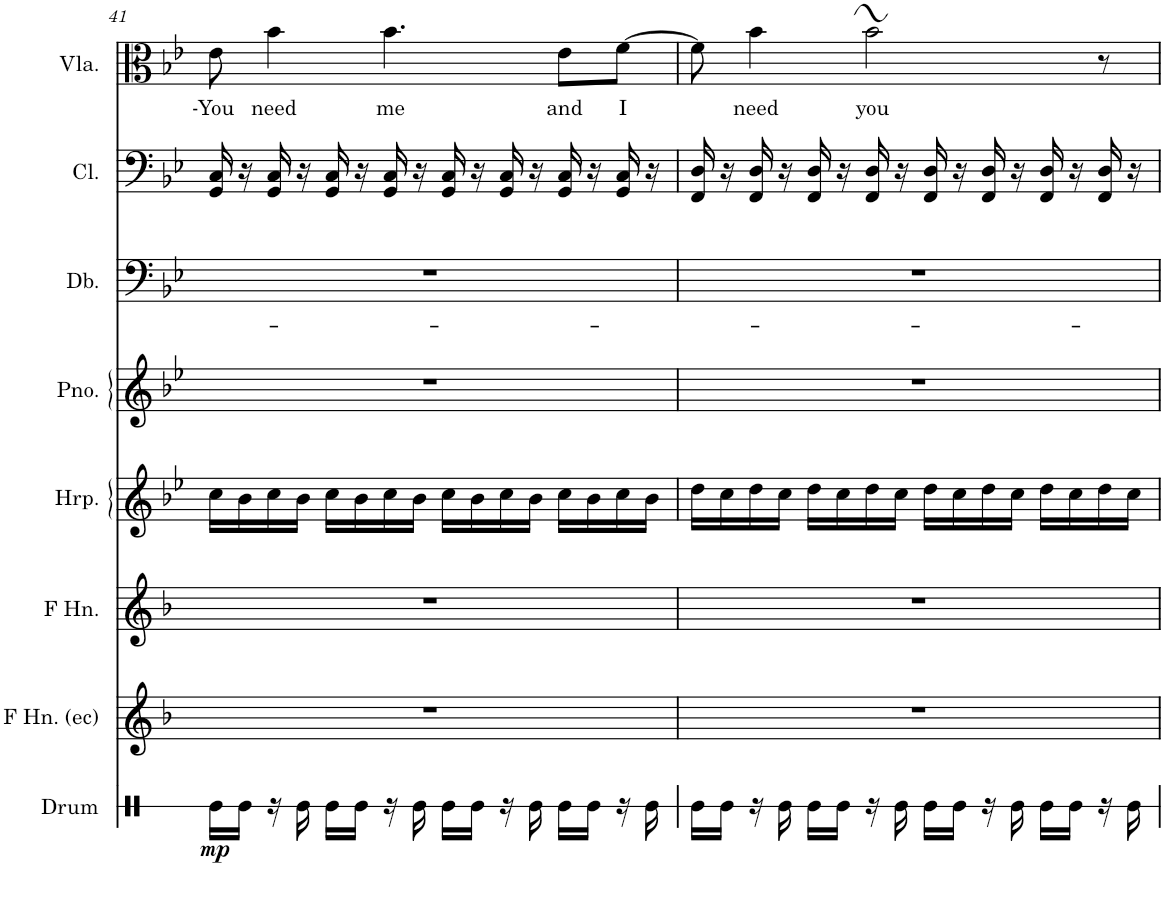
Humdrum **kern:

**kern	**dynam	**kern	**kern	**kern	**kern	**kern	**kern	**kern	**text
*part8	*part8	*part7	*part6	*part5	*part4	*part3	*part2	*part1	*part1
*staff8	*staff8	*staff7	*staff6	*staff5	*staff4	*staff3	*staff2	*staff1	*staff1
*I"Bass Drum	*	*I"French Horn (echo)	*I"French Horn	*I"Harp	*I"Piano	*I"Double Bass	*I"Cello	*I"Viola	*
*I'Drum	*	*I'F Hn. (ec)	*I'F Hn.	*I'Hrp.	*I'Pno.	*I'Db.	*I'Cl.	*I'Vla.	*
!!LO:PB:g=z
*clefX	*	*clefG2	*clefG2	*clefG2	*clefG2	*clefF4	*clefF4	*clefC3	*
*	*	*Trd4c7	*Trd4c7	*	*	*Trd7c12	*	*	*
*k[]	*	*k[b-]	*k[b-]	*k[b-e-]	*k[b-e-]	*k[b-e-]	*k[b-e-]	*k[b-e-]	*
*M4/4	*	*M4/4	*M4/4	*M4/4	*M4/4	*M4/4	*M4/4	*M4/4	*
=41	=41	=41	=41	=41	=41	=41	=41	=41	=41
!	!LO:DY:b	!	!	!	!	!	!	!	!LO:LY:b
16Re\LL	mp	1r	1r	16cc\LL	1r	1r	16GG/ 16C/	8e-\	You
16Re\JJ	.	.	.	16b-\	.	.	16r	.	.
!	!	!	!	!	!	!	!	!	!LO:LY:b
16r	.	.	.	16cc\	.	.	16GG/ 16C/	4b-\	need
16Re\	.	.	.	16b-\JJ	.	.	16r	.	.
16Re\LL	.	.	.	16cc\LL	.	.	16GG/ 16C/	.	.
16Re\JJ	.	.	.	16b-\	.	.	16r	.	.
!	!	!	!	!	!	!	!	!	!LO:LY:b
16r	.	.	.	16cc\	.	.	16GG/ 16C/	4.b-\	me
16Re\	.	.	.	16b-\JJ	.	.	16r	.	.
16Re\LL	.	.	.	16cc\LL	.	.	16GG/ 16C/	.	.
16Re\JJ	.	.	.	16b-\	.	.	16r	.	.
16r	.	.	.	16cc\	.	.	16GG/ 16C/	.	.
16Re\	.	.	.	16b-\JJ	.	.	16r	.	.
!	!	!	!	!	!	!	!	!	!LO:LY:b
16Re\LL	.	.	.	16cc\LL	.	.	16GG/ 16C/	8e-\L	and
16Re\JJ	.	.	.	16b-\	.	.	16r	.	.
!	!	!	!	!	!	!	!	!	!LO:LY:b
16r	.	.	.	16cc\	.	.	16GG/ 16C/	[8f\J	I
16Re\	.	.	.	16b-\JJ	.	.	16r	.	.
=42	=42	=42	=42	=42	=42	=42	=42	=42	=42
16Re\LL	.	1r	1r	16dd\LL	1r	1r	16FF/ 16D/	8f\]	.
16Re\JJ	.	.	.	16cc\	.	.	16r	.	.
!	!	!	!	!	!	!	!	!	!LO:LY:b
16r	.	.	.	16dd\	.	.	16FF/ 16D/	4b-\	need
16Re\	.	.	.	16cc\JJ	.	.	16r	.	.
16Re\LL	.	.	.	16dd\LL	.	.	16FF/ 16D/	.	.
16Re\JJ	.	.	.	16cc\	.	.	16r	.	.
!	!	!	!	!	!	!	!	!	!LO:LY:b
16r	.	.	.	16dd\	.	.	16FF/ 16D/	2b-\	you
16Re\	.	.	.	16cc\JJ	.	.	16r	.	.
16Re\LL	.	.	.	16dd\LL	.	.	16FF/ 16D/	.	.
16Re\JJ	.	.	.	16cc\	.	.	16r	.	.
16r	.	.	.	16dd\	.	.	16FF/ 16D/	.	.
16Re\	.	.	.	16cc\JJ	.	.	16r	.	.
16Re\LL	.	.	.	16dd\LL	.	.	16FF/ 16D/	.	.
16Re\JJ	.	.	.	16cc\	.	.	16r	.	.
16r	.	.	.	16dd\	.	.	16FF/ 16D/	8r	.
16Re\	.	.	.	16cc\JJ	.	.	16r	.	.
=	=	=	=	=	=	=	=	=	=
*-	*-	*-	*-	*-	*-	*-	*-	*-	*-
